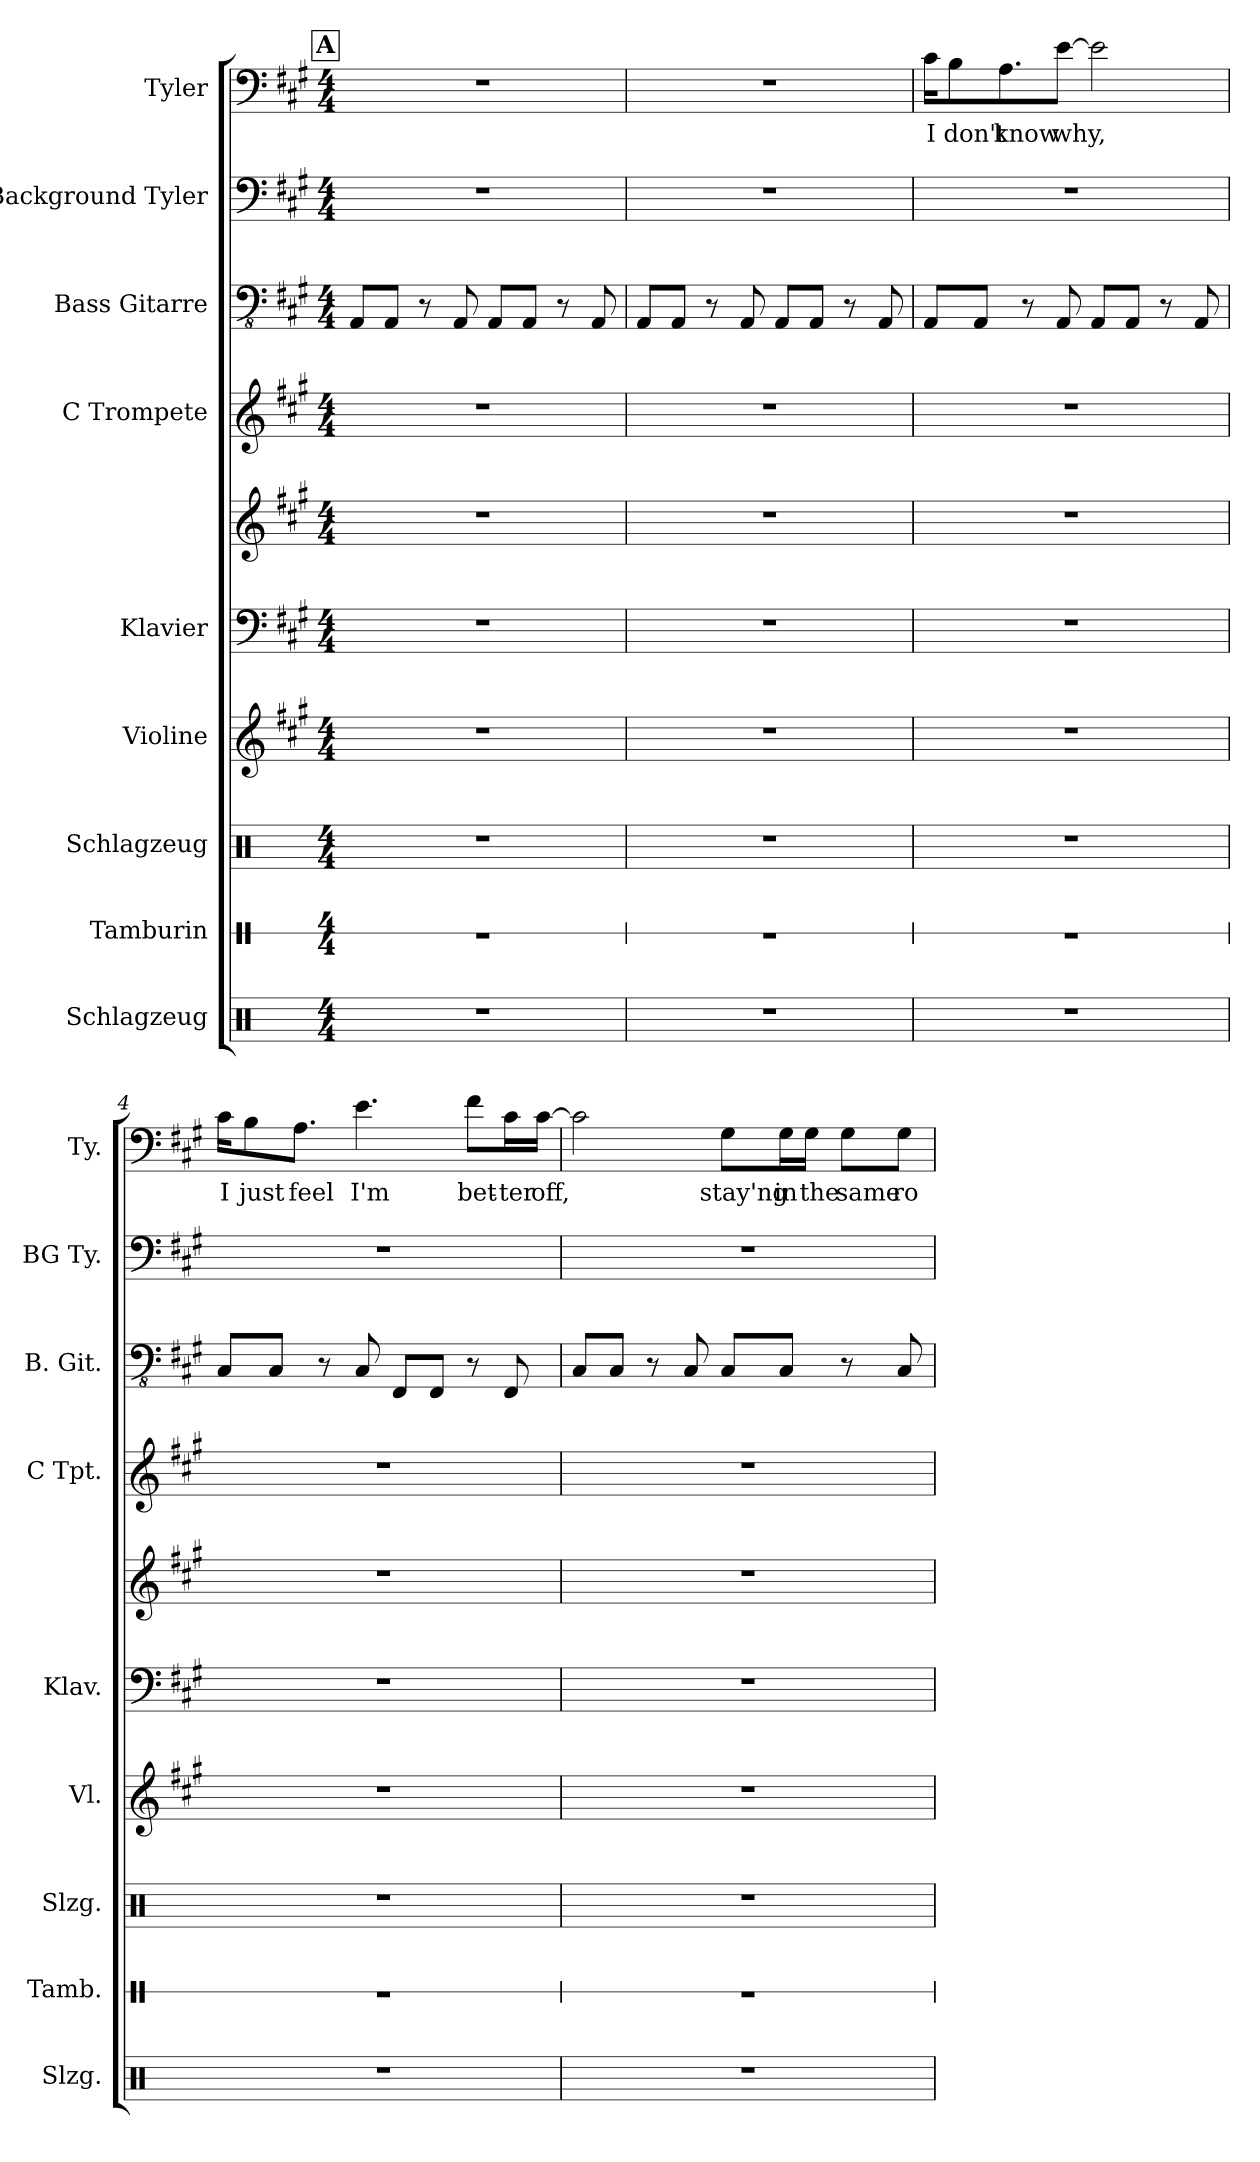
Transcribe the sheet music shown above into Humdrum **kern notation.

**kern	**kern	**kern	**kern	**kern	**kern	**kern	**kern	**kern	**kern	**text
*part9	*part8	*part7	*part6	*part5	*part5	*part4	*part3	*part2	*part1	*part1
*staff10	*staff9	*staff8	*staff7	*staff6	*staff5	*staff4	*staff3	*staff2	*staff1	*staff1
*I"Schlagzeug	*I"Tamburin	*I"Schlagzeug	*I"Violine	*I"Klavier	*	*I"C Trompete	*I"Bass Gitarre	*I"Background Tyler	*I"Tyler	*
*I'Slzg.	*I'Tamb.	*I'Slzg.	*I'Vl.	*I'Klav.	*	*I'C Tpt.	*I'B. Git.	*I'BG Ty.	*I'Ty.	*
*	*stria1	*	*	*	*	*	*	*	*	*
*clefX	*clefX	*clefX	*clefG2	*clefF4	*clefG2	*clefG2	*clefFv4	*clefF4	*clefF4	*
*k[]	*k[]	*k[]	*k[f#c#g#]	*k[f#c#g#]	*k[f#c#g#]	*k[f#c#g#]	*k[f#c#g#]	*k[f#c#g#]	*k[f#c#g#]	*
*M4/4	*M4/4	*M4/4	*M4/4	*M4/4	*M4/4	*M4/4	*M4/4	*M4/4	*M4/4	*
!!LO:REH:place=s1:a:B:fs=14:t=A
=1	=1	=1	=1	=1	=1	=1	=1	=1	=1	=1
1r	1r	1r	1r	1r	1r	1r	8AAA/L	1r	1r	.
.	.	.	.	.	.	.	8AAA/J	.	.	.
.	.	.	.	.	.	.	8r	.	.	.
.	.	.	.	.	.	.	8AAA/	.	.	.
.	.	.	.	.	.	.	8AAA/L	.	.	.
.	.	.	.	.	.	.	8AAA/J	.	.	.
.	.	.	.	.	.	.	8r	.	.	.
.	.	.	.	.	.	.	8AAA/	.	.	.
=2	=2	=2	=2	=2	=2	=2	=2	=2	=2	=2
1r	1r	1r	1r	1r	1r	1r	8AAA/L	1r	1r	.
.	.	.	.	.	.	.	8AAA/J	.	.	.
.	.	.	.	.	.	.	8r	.	.	.
.	.	.	.	.	.	.	8AAA/	.	.	.
.	.	.	.	.	.	.	8AAA/L	.	.	.
.	.	.	.	.	.	.	8AAA/J	.	.	.
.	.	.	.	.	.	.	8r	.	.	.
.	.	.	.	.	.	.	8AAA/	.	.	.
=3	=3	=3	=3	=3	=3	=3	=3	=3	=3	=3
1r	1r	1r	1r	1r	1r	1r	8AAA/L	1r	16c#\KL	I
.	.	.	.	.	.	.	.	.	8B\	don't
.	.	.	.	.	.	.	8AAA/J	.	.	.
.	.	.	.	.	.	.	.	.	8.A\	know
.	.	.	.	.	.	.	8r	.	.	.
.	.	.	.	.	.	.	8AAA/	.	[8e\J	why,
.	.	.	.	.	.	.	8AAA/L	.	2e\]	.
.	.	.	.	.	.	.	8AAA/J	.	.	.
.	.	.	.	.	.	.	8r	.	.	.
.	.	.	.	.	.	.	8AAA/	.	.	.
!!LO:PB:g=z
=4	=4	=4	=4	=4	=4	=4	=4	=4	=4	=4
1r	1r	1r	1r	1r	1r	1r	8CC#/L	1r	16c#\KL	I
.	.	.	.	.	.	.	.	.	8B\	just
.	.	.	.	.	.	.	8CC#/J	.	.	.
.	.	.	.	.	.	.	.	.	8.A\J	feel
.	.	.	.	.	.	.	8r	.	.	.
.	.	.	.	.	.	.	8CC#/	.	4.e\	I'm
.	.	.	.	.	.	.	8FFF#/L	.	.	.
.	.	.	.	.	.	.	8FFF#/J	.	.	.
.	.	.	.	.	.	.	8r	.	8f#\L	bet-
.	.	.	.	.	.	.	8FFF#/	.	16c#\L	-ter
.	.	.	.	.	.	.	.	.	[16c#\JJ	off,
=5	=5	=5	=5	=5	=5	=5	=5	=5	=5	=5
1r	1r	1r	1r	1r	1r	1r	8CC#/L	1r	2c#\]	.
.	.	.	.	.	.	.	8CC#/J	.	.	.
.	.	.	.	.	.	.	8r	.	.	.
.	.	.	.	.	.	.	8CC#/	.	.	.
.	.	.	.	.	.	.	8CC#/L	.	8G#\L	-stay'ng
.	.	.	.	.	.	.	8CC#/J	.	16G#\L	in
.	.	.	.	.	.	.	.	.	16G#\JJ	the
.	.	.	.	.	.	.	8r	.	8G#\L	same
.	.	.	.	.	.	.	8CC#/	.	8G#\J	ro-
=	=	=	=	=	=	=	=	=	=	=
*-	*-	*-	*-	*-	*-	*-	*-	*-	*-	*-
